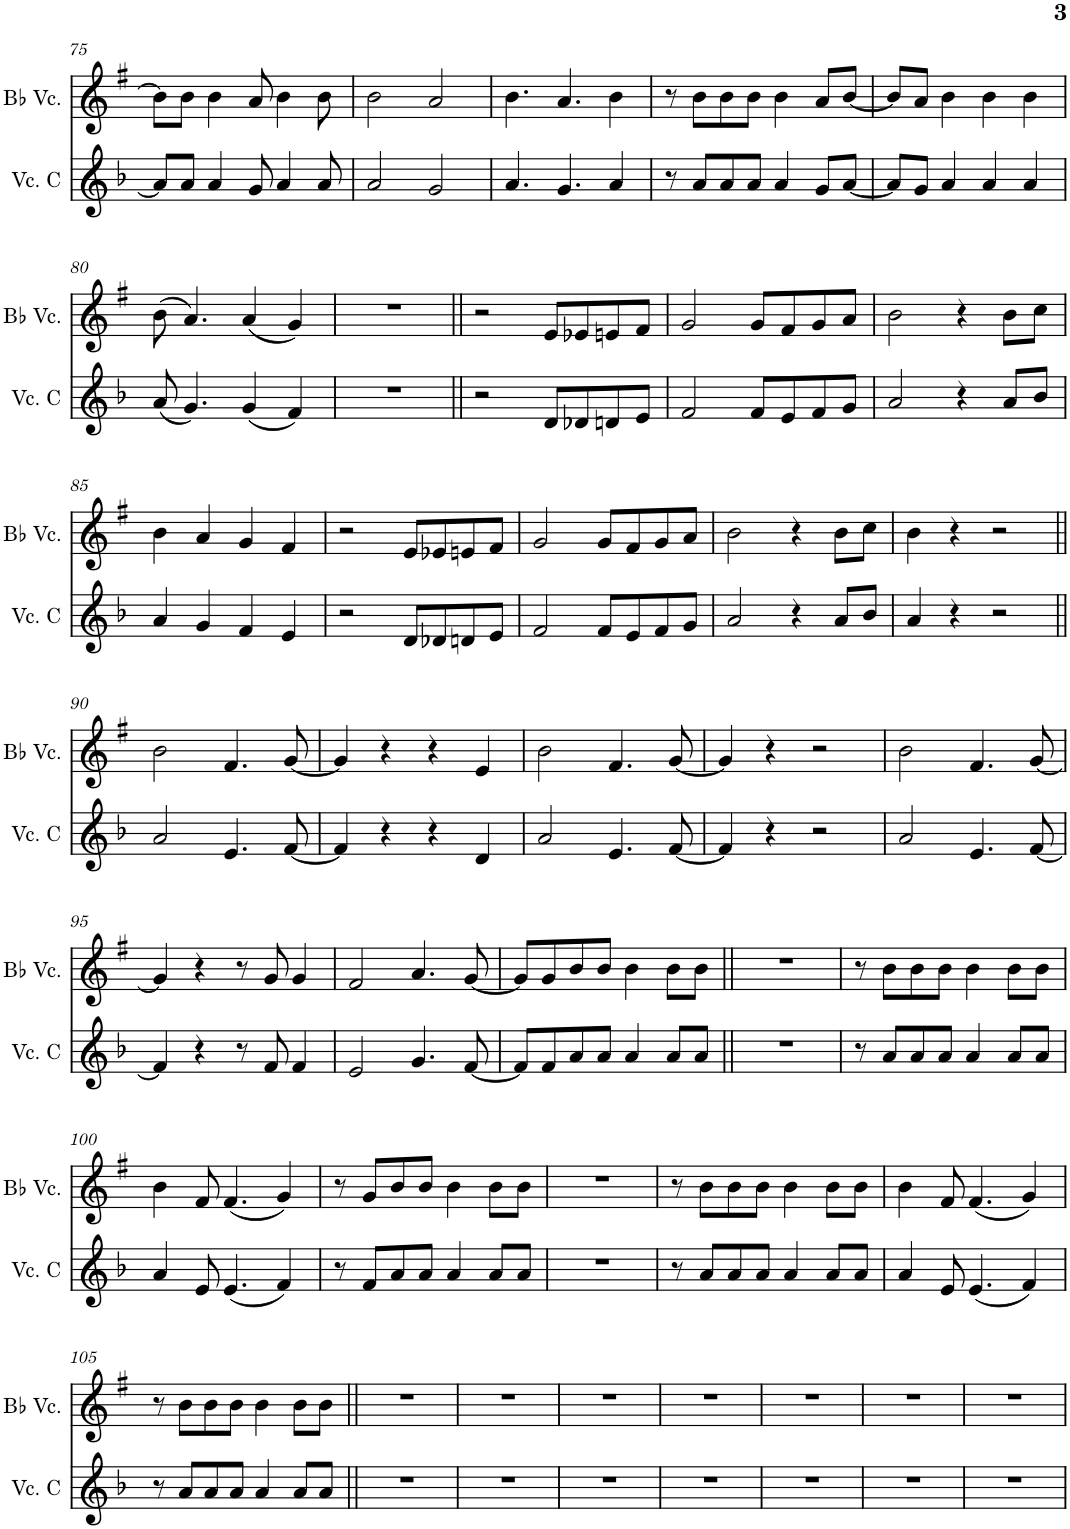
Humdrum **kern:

**kern	**kern
*part2	*part1
*staff2	*staff1
*I"Voice in C	*I"Voice in Bb
*I'Vc. C	*
!!LO:PB:g=z
*clefG2	*clefG2
*	*Trd1c2
*k[b-]	*k[f#]
*M2/2	*M2/2
*met(c|)	*met(c|)
=75	=75
8a/L]	8b\L]
8a/J	8b\J
4a/	4b\
8g/	8a/
4a/	4b\
8a/	8b\
=76	=76
2a/	2b\
2g/	2a/
=77	=77
4.a/	4.b\
4.g/	4.a/
4a/	4b\
=78	=78
8r	8r
8a/L	8b\L
8a/	8b\
8a/J	8b\J
4a/	4b\
8g/L	8a/L
[8a/J	[8b/J
=79	=79
8a/L]	8b/L]
8g/J	8a/J
4a/	4b\
4a/	4b\
4a/	4b\
!!LO:LB:g=z
=80	=80
(8a/	(8b\
4.g/)	4.a/)
(4g/	(4a/
4f/)	4g/)
=81	=81
1r	1r
=82||	=82||
2r	2r
8d/L	8e/L
8d-X/	8e-X/
8dn/	8en/
8e/J	8f#/J
=83	=83
2f/	2g/
8f/L	8g/L
8e/	8f#/
8f/	8g/
8g/J	8a/J
=84	=84
2a/	2b\
4r	4r
8a/L	8b\L
8b-/J	8cc\J
!!LO:LB:g=z
=85	=85
4a/	4b\
4g/	4a/
4f/	4g/
4e/	4f#/
=86	=86
2r	2r
8d/L	8e/L
8d-X/	8e-X/
8dn/	8en/
8e/J	8f#/J
=87	=87
2f/	2g/
8f/L	8g/L
8e/	8f#/
8f/	8g/
8g/J	8a/J
=88	=88
2a/	2b\
4r	4r
8a/L	8b\L
8b-/J	8cc\J
=89	=89
4a/	4b\
4r	4r
2r	2r
!!LO:LB:g=z
=90||	=90||
2a/	2b\
4.e/	4.f#/
[8f/	[8g/
=91	=91
4f/]	4g/]
4r	4r
4r	4r
4d/	4e/
=92	=92
2a/	2b\
4.e/	4.f#/
[8f/	[8g/
=93	=93
4f/]	4g/]
4r	4r
2r	2r
=94	=94
2a/	2b\
4.e/	4.f#/
[8f/	[8g/
!!LO:LB:g=z
=95	=95
4f/]	4g/]
4r	4r
8r	8r
8f/	8g/
4f/	4g/
=96	=96
2e/	2f#/
4.g/	4.a/
[8f/	[8g/
=97	=97
8f/L]	8g/L]
8f/	8g/
8a/	8b/
8a/J	8b/J
4a/	4b\
8a/L	8b\L
8a/J	8b\J
=98||	=98||
1r	1r
=99	=99
8r	8r
8a/L	8b\L
8a/	8b\
8a/J	8b\J
4a/	4b\
8a/L	8b\L
8a/J	8b\J
!!LO:LB:g=z
=100	=100
4a/	4b\
8e/	8f#/
(4.e/	(4.f#/
4f/)	4g/)
=101	=101
8r	8r
8f/L	8g/L
8a/	8b/
8a/J	8b/J
4a/	4b\
8a/L	8b\L
8a/J	8b\J
=102	=102
1r	1r
=103	=103
8r	8r
8a/L	8b\L
8a/	8b\
8a/J	8b\J
4a/	4b\
8a/L	8b\L
8a/J	8b\J
=104	=104
4a/	4b\
8e/	8f#/
(4.e/	(4.f#/
4f/)	4g/)
!!LO:LB:g=z
=105	=105
8r	8r
8a/L	8b\L
8a/	8b\
8a/J	8b\J
4a/	4b\
8a/L	8b\L
8a/J	8b\J
=106||	=106||
1r	1r
=107	=107
1r	1r
=108	=108
1r	1r
=109	=109
1r	1r
=110	=110
1r	1r
=111	=111
1r	1r
=112	=112
1r	1r
=	=
*-	*-
